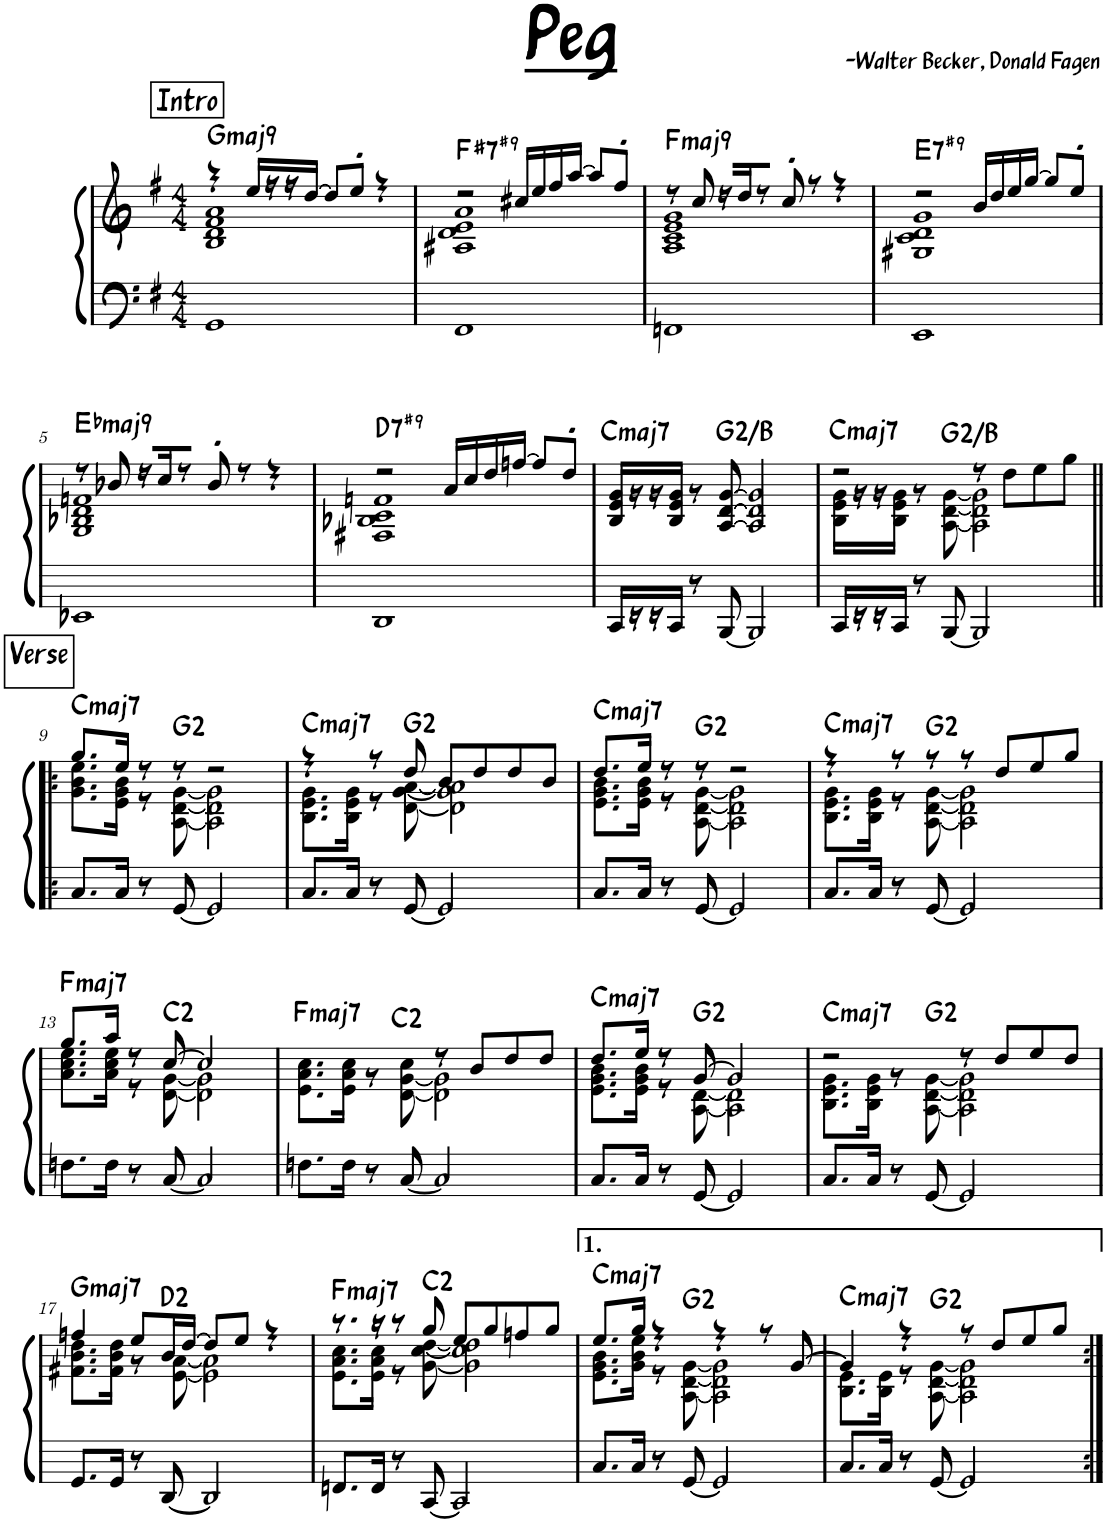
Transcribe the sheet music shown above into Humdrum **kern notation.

**kern	**kern	**harte
*part1	*part1	*part1
*staff2	*staff1	*
*I"Klavier	*	*
*clefF4	*clefG2	*
*k[f#]	*k[f#]	*
*M4/4	*M4/4	*
!!LO:REH:place=s1:a:B:cj:fs=14:t=Intro
=1	=1	=1
*	*^	*
!	!	!	!LO:H:kt=maj9
1GG	4r	1B 1d 1f# 1a	G:maj9
.	16ee/LL	.	.
.	16r	.	.
.	16r	.	.
.	[16dd/JJ	.	.
.	8dd/L]	.	.
.	8ee'/J	.	.
.	4r	.	.
=2	=2	=2	=2
!	!	!	!LO:H:kt=7
1FF#	2r	1A#X 1d 1e 1a	F#:7(#9)
.	16cc#X/LL	.	.
.	16ee/	.	.
.	16ff#/	.	.
.	[16aa/JJ	.	.
.	8aa/L]	.	.
.	8ff#'/J	.	.
=3	=3	=3	=3
!	!	!	!LO:H:kt=maj9
1FFn	8r	1A 1c 1e 1g	F:maj9
.	8cc/	.	.
.	16r	.	.
.	16dd/J	.	.
.	8r	.	.
.	8cc'/	.	.
.	8r	.	.
.	4r	.	.
=4	=4	=4	=4
!	!	!	!LO:H:kt=7
1EE	2r	1G#X 1c 1d 1g	E:7(#9)
.	16b/LL	.	.
.	16dd/	.	.
.	16ee/	.	.
.	[16gg/JJ	.	.
.	8gg/L]	.	.
.	8ee'/J	.	.
!!LO:LB:g=z	!!
=5	=5	=5	=5
!	!	!	!LO:H:kt=maj9
1EE-X	8r	1G 1B-X 1d 1fn	Eb:maj9
.	8b-X/	.	.
.	16r	.	.
.	16cc/L	.	.
.	8r	.	.
.	8b-'/	.	.
.	8r	.	.
.	4r	.	.
=6	=6	=6	=6
!	!	!	!LO:H:kt=7
1DD	2r	1F#X 1B-X 1c 1fn	D:7(#9)
.	16a/LL	.	.
.	16cc/	.	.
.	16dd/	.	.
.	[16ffn/JJ	.	.
.	8ff/L]	.	.
.	8dd'/J	.	.
=7	=7	=7	=7
!	!	!	!LO:H:kt=maj7
16CC/LL	16ryy	16B/ 16e/ 16g/LL	C:maj7
16r	16ryy	16r	.
16r	16ryy	16r	.
16CC/JJ	16ryy	16B/ 16e/ 16g/JJ	.
8r	8ryy	8r	.
[8BBB/	8ryy	[8A/ [8d/ [8g/	G:maj(2)/3
2BBB/]	2ryy	2A/] 2d/] 2g/]	.
=8	=8	=8	=8
!	!	!	!LO:H:kt=maj7
16CC/LL	2r	16B\ 16e\ 16g\LL	C:maj7
16r	.	16r	.
16r	.	16r	.
16CC/JJ	.	16B\ 16e\ 16g\JJ	.
8r	.	8r	.
[8BBB/	.	[8A\ [8d\ [8g\	G:maj(2)/3
2BBB/]	8r	2A\] 2d\] 2g\]	.
.	8dd\L	.	.
.	8ee\	.	.
.	8gg\J	.	.
!!LO:LB:g=z	!!
!!LO:REH:place=s1:a:t=	!!
!!LO:REH:place=s1:a:B:cj:fs=14:t=Verse	!!
=9!|:	=9!|:	=9!|:	=9!|:
!	!	!	!LO:H:kt=maj7
8.C/L	8.gg/L	8.g\ 8.b\ 8.ee\L	C:maj7
16C/Jk	16ee/Jk	16e\ 16g\ 16b\Jk	.
8r	8r	8r	.
[8GG/	8r	[8A\ [8d\ [8g\	G:maj(2)
2GG/]	2r	2A\] 2d\] 2g\]	.
=10	=10	=10	=10
!	!	!	!LO:H:kt=maj7
8.C/L	4r	8.B\ 8.e\ 8.g\L	C:maj7
16C/Jk	.	16B\ 16e\ 16g\Jk	.
8r	8r	8r	.
[8GG/	8dd/	[8d\ [8g\ [8a\	G:maj(2)
2GG/]	8b/L	2d\] 2g\] 2a\]	.
.	8dd/	.	.
.	8dd/	.	.
.	8b/J	.	.
=11	=11	=11	=11
!	!	!	!LO:H:kt=maj7
8.C/L	8.dd/L	8.e\ 8.g\ 8.b\L	C:maj7
16C/Jk	16ee/Jk	16e\ 16g\ 16b\Jk	.
8r	8r	8r	.
[8GG/	8r	[8A\ [8d\ [8g\	G:maj(2)
2GG/]	2r	2A\] 2d\] 2g\]	.
=12	=12	=12	=12
!	!	!	!LO:H:kt=maj7
8.C/L	4r	8.B\ 8.e\ 8.g\L	C:maj7
16C/Jk	.	16B\ 16e\ 16g\Jk	.
8r	8r	8r	.
[8GG/	8r	[8A\ [8d\ [8g\	G:maj(2)
2GG/]	8r	2A\] 2d\] 2g\]	.
.	8dd/L	.	.
.	8ee/	.	.
.	8gg/J	.	.
!!LO:LB:g=z	!!
=13	=13	=13	=13
!	!	!	!LO:H:kt=maj7
8.Fn\L	8.gg/L	8.a\ 8.cc\ 8.ee\L	F:maj7
16F\Jk	16aa/Jk	16a\ 16cc\ 16ee\Jk	.
8r	8r	8r	.
[8C/	[8cc/	[8d\ [8g\	C:maj(2)
2C/]	2cc/]	2d\] 2g\]	.
=14	=14	=14	=14
!	!	!	!LO:H:kt=maj7
8.Fn\L	8.ryy	8.e\ 8.a\ 8.cc\L	F:maj7
16F\Jk	16ryy	16e\ 16a\ 16cc\Jk	.
8r	8ryy	8r	.
[8C/	8ryy	[8d\ [8g\ 8cc\	C:maj(2)
2C/]	8r	2d\] 2g\]	.
.	8b/L	.	.
.	8dd/	.	.
.	8dd/J	.	.
=15	=15	=15	=15
!	!	!	!LO:H:kt=maj7
8.C/L	8.dd/L	8.e\ 8.g\ 8.b\L	C:maj7
16C/Jk	16ee/Jk	16e\ 16g\ 16b\Jk	.
8r	8r	8r	.
[8GG/	[8g/	[8A\ [8d\	G:maj(2)
2GG/]	2g/]	2A\] 2d\]	.
=16	=16	=16	=16
!	!	!	!LO:H:kt=maj7
8.C/L	2r	8.B\ 8.e\ 8.g\L	C:maj7
16C/Jk	.	16B\ 16e\ 16g\Jk	.
8r	.	8r	.
[8GG/	.	[8A\ [8d\ [8g\	G:maj(2)
2GG/]	8r	2A\] 2d\] 2g\]	.
.	8dd/L	.	.
.	8ee/	.	.
.	8dd/J	.	.
!!LO:LB:g=z	!!
=17	=17	=17	=17
!	!	!	!LO:H:kt=maj7
8.GG/L	4ffn/	8.f#X\ 8.b\ 8.dd\L	G:maj7
16GG/Jk	.	16f#\ 16b\ 16dd\Jk	.
8r	8ee/L	8r	.
[8DD/	16b/L	[8e\ [8a\	D:maj(2)
.	[16dd/JJ	.	.
2DD/]	8dd/L]	2e\] 2a\]	.
.	8ee/J	.	.
.	4r	.	.
=18	=18	=18	=18
!	!	!	!LO:H:kt=maj7
8.FFn/L	8.r	8.e\ 8.a\ 8.cc\L	F:maj7
16FF/Jk	16r	16e\ 16a\ 16cc\Jk	.
8r	8r	8r	.
[8CC/	8gg/	[8g\ [8cc\ [8dd\	C:maj(2)
2CC/]	8ee/L	2g\] 2cc\] 2dd\]	.
.	8gg/	.	.
.	8ffn/	.	.
.	8gg/J	.	.
=19	=19	=19	=19
!	!	!	!LO:H:kt=maj7
8.C/L	8.ee/L	8.e\ 8.g\ 8.b\L	C:maj7
16C/Jk	16gg/Jk	16g\ 16b\ 16ee\Jk	.
8r	4r	8r	.
[8GG/	.	[8A\ [8d\ [8g\	G:maj(2)
2GG/]	4r	2A\] 2d\] 2g\]	.
.	8r	.	.
.	[8g/	.	.
=20	=20	=20	=20
!	!	!	!LO:H:kt=maj7
8.C/L	4g/]	8.B\ 8.e\L	C:maj7
16C/Jk	.	16B\ 16e\Jk	.
8r	4r	8r	.
[8GG/	.	[8A\ [8d\ [8g\	G:maj(2)
2GG/]	8r	2A\] 2d\] 2g\]	.
.	8dd/L	.	.
.	8ee/	.	.
.	8gg/J	.	.
*	*v	*v	*
=:|!	=:|!	=:|!
*-	*-	*-
